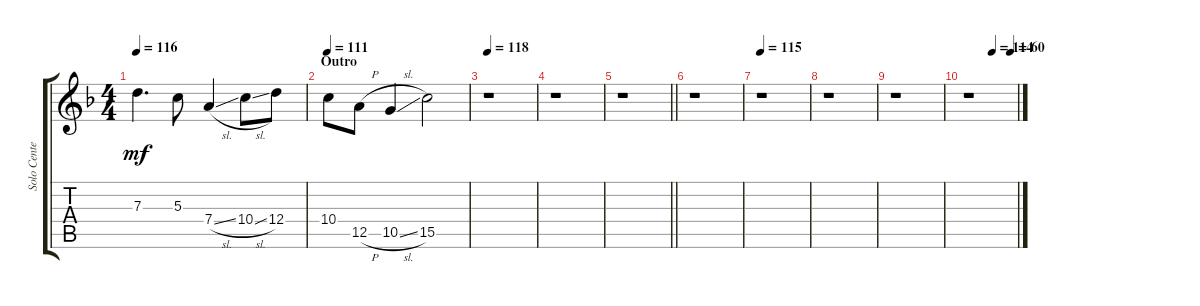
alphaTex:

\track ("Solo Center Guitar" "Solo Cente") {instrument overdrivenguitar}
\staff {score tabs}
\tuning (E4 B3 G3 D3 A2 D2) {hide}
\ts (4 4)
\tempo 116
\clef g2
\ks dminor
7.3.4{d dy mf} 5.3.8 7.4{sl}.4 10.4{sl}.8 12.4.8 |
\section ("" "Outro")
\tempo 111
10.4.8 12.5{h}.8 10.5{sl}.4 15.5.2 |
\tempo 118
r.1 |
r.1 |
\barLineRight lightlight
r.1 |
r.1 |
\tempo 115
r.1 |
r.1 |
r.1 |
\tempo (114 0.5)
\tempo (60 0.875)
r.1
